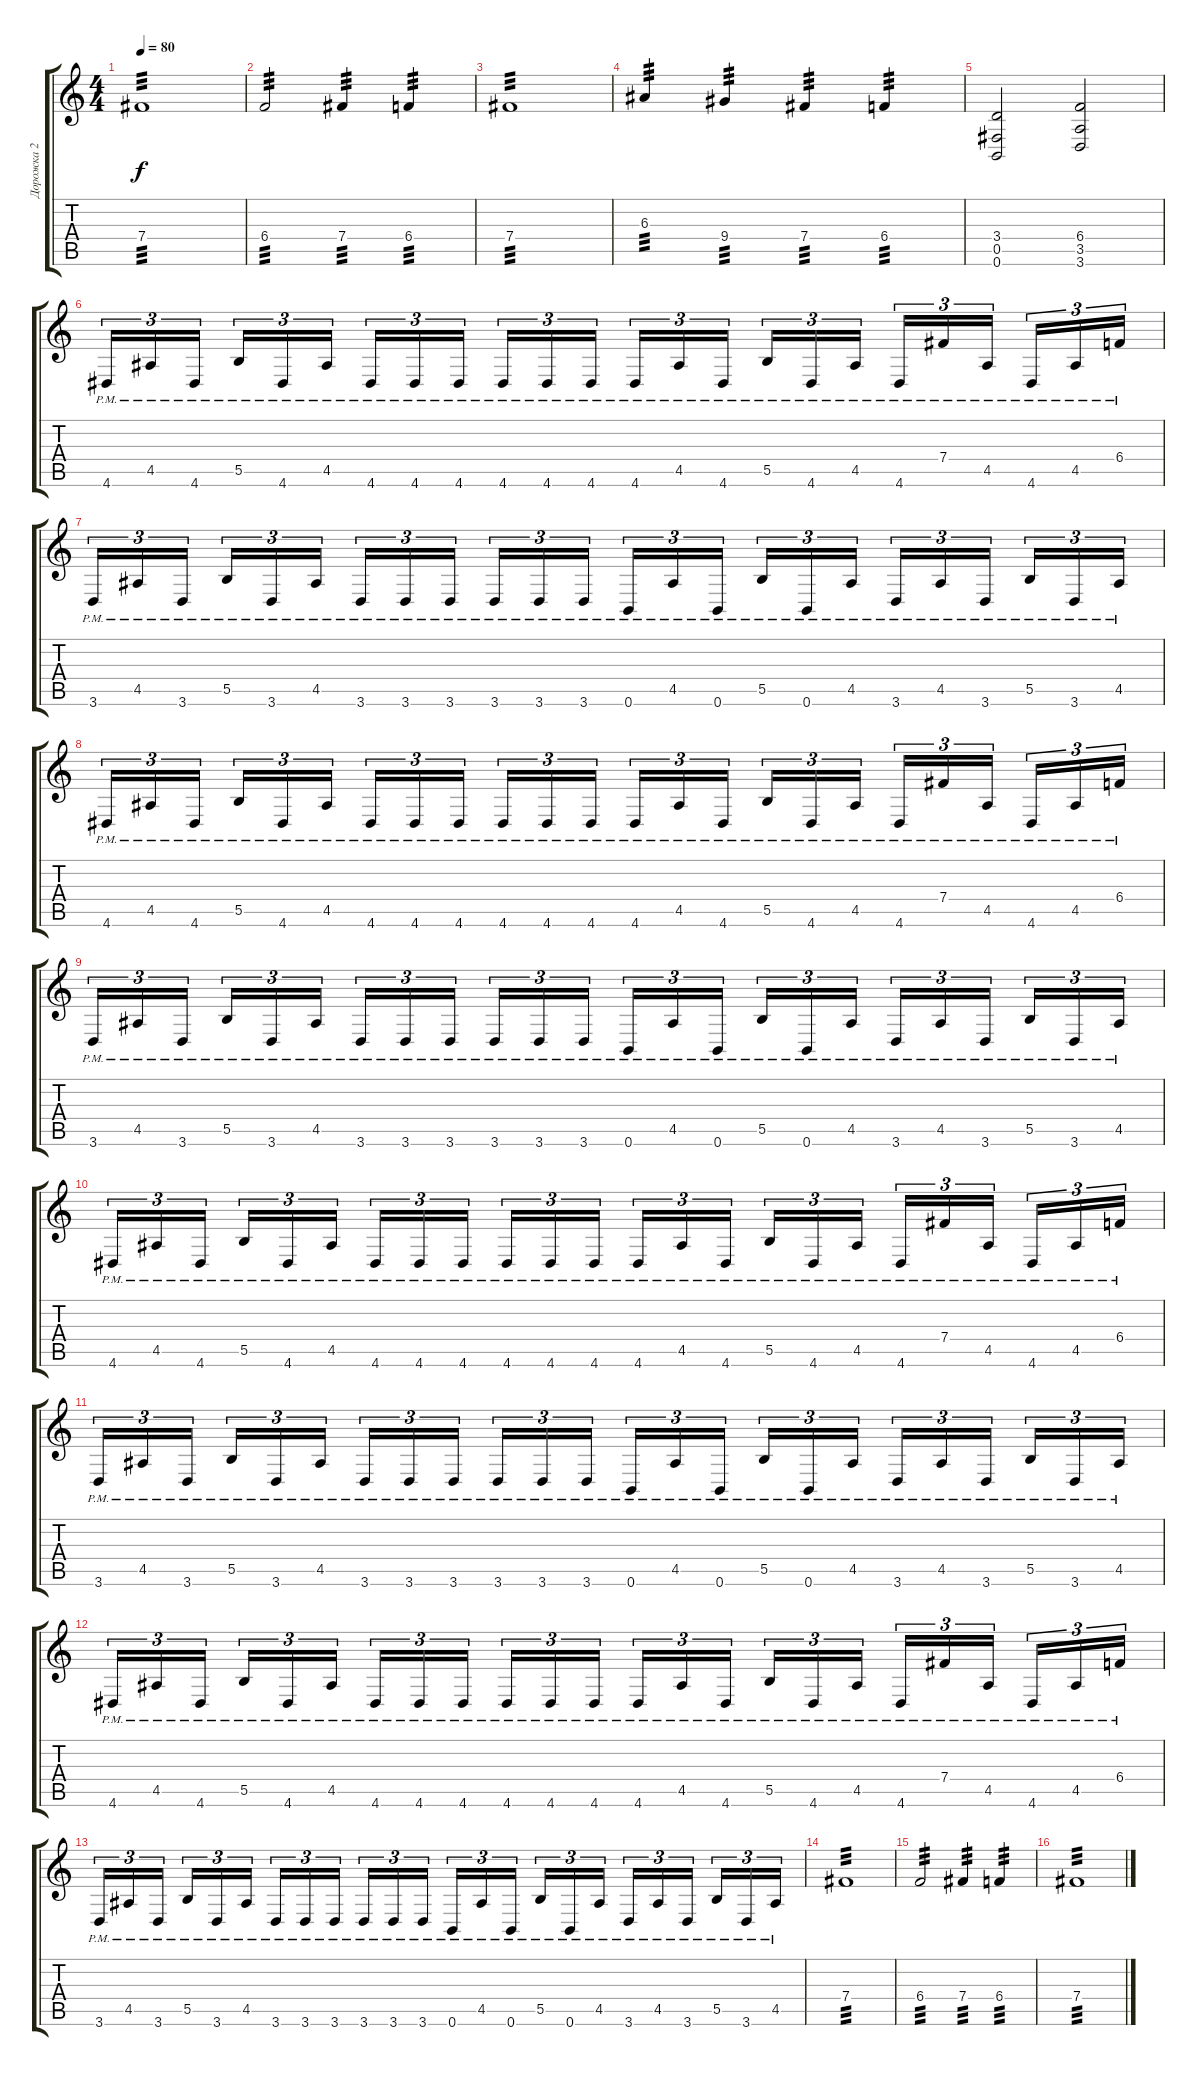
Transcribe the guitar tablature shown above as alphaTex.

\track ("Дорожка 2" "Дорожка 2") {instrument distortionguitar}
\staff {score tabs}
\tuning (Db4 Ab3 E3 B2 Gb2 B1) {hide}
\ts (4 4)
\tempo 80
\clef g2
\ks c
7.4.1{tp 3 dy f} |
6.4.2{tp 3} 7.4.4{tp 3} 6.4.4{tp 3} |
7.4.1{tp 3} |
6.3.4{tp 3} 9.4.4{tp 3} 7.4.4{tp 3} 6.4.4{tp 3} |
(3.4 0.5 0.6).2 (6.4 3.5 3.6).2 |
4.6{pm}.16{tu (3 2)} 4.5{pm}.16{tu (3 2)} 4.6{pm}.16{tu (3 2) beam splitsecondary} 5.5{pm}.16{tu (3 2)} 4.6{pm}.16{tu (3 2)} 4.5{pm}.16{tu (3 2)} 4.6{pm}.16{tu (3 2)} 4.6{pm}.16{tu (3 2)} 4.6{pm}.16{tu (3 2) beam splitsecondary} 4.6{pm}.16{tu (3 2)} 4.6{pm}.16{tu (3 2)} 4.6{pm}.16{tu (3 2)} 4.6{pm}.16{tu (3 2)} 4.5{pm}.16{tu (3 2)} 4.6{pm}.16{tu (3 2) beam splitsecondary} 5.5{pm}.16{tu (3 2)} 4.6{pm}.16{tu (3 2)} 4.5{pm}.16{tu (3 2)} 4.6{pm}.16{tu (3 2)} 7.4{pm}.16{tu (3 2)} 4.5{pm}.16{tu (3 2) beam splitsecondary} 4.6{pm}.16{tu (3 2)} 4.5{pm}.16{tu (3 2)} 6.4{pm}.16{tu (3 2)} |
3.6{pm}.16{tu (3 2)} 4.5{pm}.16{tu (3 2)} 3.6{pm}.16{tu (3 2) beam splitsecondary} 5.5{pm}.16{tu (3 2)} 3.6{pm}.16{tu (3 2)} 4.5{pm}.16{tu (3 2)} 3.6{pm}.16{tu (3 2)} 3.6{pm}.16{tu (3 2)} 3.6{pm}.16{tu (3 2) beam splitsecondary} 3.6{pm}.16{tu (3 2)} 3.6{pm}.16{tu (3 2)} 3.6{pm}.16{tu (3 2)} 0.6{pm}.16{tu (3 2)} 4.5{pm}.16{tu (3 2)} 0.6{pm}.16{tu (3 2) beam splitsecondary} 5.5{pm}.16{tu (3 2)} 0.6{pm}.16{tu (3 2)} 4.5{pm}.16{tu (3 2)} 3.6{pm}.16{tu (3 2)} 4.5{pm}.16{tu (3 2)} 3.6{pm}.16{tu (3 2) beam splitsecondary} 5.5{pm}.16{tu (3 2)} 3.6{pm}.16{tu (3 2)} 4.5{pm}.16{tu (3 2)} |
4.6{pm}.16{tu (3 2)} 4.5{pm}.16{tu (3 2)} 4.6{pm}.16{tu (3 2) beam splitsecondary} 5.5{pm}.16{tu (3 2)} 4.6{pm}.16{tu (3 2)} 4.5{pm}.16{tu (3 2)} 4.6{pm}.16{tu (3 2)} 4.6{pm}.16{tu (3 2)} 4.6{pm}.16{tu (3 2) beam splitsecondary} 4.6{pm}.16{tu (3 2)} 4.6{pm}.16{tu (3 2)} 4.6{pm}.16{tu (3 2)} 4.6{pm}.16{tu (3 2)} 4.5{pm}.16{tu (3 2)} 4.6{pm}.16{tu (3 2) beam splitsecondary} 5.5{pm}.16{tu (3 2)} 4.6{pm}.16{tu (3 2)} 4.5{pm}.16{tu (3 2)} 4.6{pm}.16{tu (3 2)} 7.4{pm}.16{tu (3 2)} 4.5{pm}.16{tu (3 2) beam splitsecondary} 4.6{pm}.16{tu (3 2)} 4.5{pm}.16{tu (3 2)} 6.4{pm}.16{tu (3 2)} |
3.6{pm}.16{tu (3 2)} 4.5{pm}.16{tu (3 2)} 3.6{pm}.16{tu (3 2) beam splitsecondary} 5.5{pm}.16{tu (3 2)} 3.6{pm}.16{tu (3 2)} 4.5{pm}.16{tu (3 2)} 3.6{pm}.16{tu (3 2)} 3.6{pm}.16{tu (3 2)} 3.6{pm}.16{tu (3 2) beam splitsecondary} 3.6{pm}.16{tu (3 2)} 3.6{pm}.16{tu (3 2)} 3.6{pm}.16{tu (3 2)} 0.6{pm}.16{tu (3 2)} 4.5{pm}.16{tu (3 2)} 0.6{pm}.16{tu (3 2) beam splitsecondary} 5.5{pm}.16{tu (3 2)} 0.6{pm}.16{tu (3 2)} 4.5{pm}.16{tu (3 2)} 3.6{pm}.16{tu (3 2)} 4.5{pm}.16{tu (3 2)} 3.6{pm}.16{tu (3 2) beam splitsecondary} 5.5{pm}.16{tu (3 2)} 3.6{pm}.16{tu (3 2)} 4.5{pm}.16{tu (3 2)} |
4.6{pm}.16{tu (3 2)} 4.5{pm}.16{tu (3 2)} 4.6{pm}.16{tu (3 2) beam splitsecondary} 5.5{pm}.16{tu (3 2)} 4.6{pm}.16{tu (3 2)} 4.5{pm}.16{tu (3 2)} 4.6{pm}.16{tu (3 2)} 4.6{pm}.16{tu (3 2)} 4.6{pm}.16{tu (3 2) beam splitsecondary} 4.6{pm}.16{tu (3 2)} 4.6{pm}.16{tu (3 2)} 4.6{pm}.16{tu (3 2)} 4.6{pm}.16{tu (3 2)} 4.5{pm}.16{tu (3 2)} 4.6{pm}.16{tu (3 2) beam splitsecondary} 5.5{pm}.16{tu (3 2)} 4.6{pm}.16{tu (3 2)} 4.5{pm}.16{tu (3 2)} 4.6{pm}.16{tu (3 2)} 7.4{pm}.16{tu (3 2)} 4.5{pm}.16{tu (3 2) beam splitsecondary} 4.6{pm}.16{tu (3 2)} 4.5{pm}.16{tu (3 2)} 6.4{pm}.16{tu (3 2)} |
3.6{pm}.16{tu (3 2)} 4.5{pm}.16{tu (3 2)} 3.6{pm}.16{tu (3 2) beam splitsecondary} 5.5{pm}.16{tu (3 2)} 3.6{pm}.16{tu (3 2)} 4.5{pm}.16{tu (3 2)} 3.6{pm}.16{tu (3 2)} 3.6{pm}.16{tu (3 2)} 3.6{pm}.16{tu (3 2) beam splitsecondary} 3.6{pm}.16{tu (3 2)} 3.6{pm}.16{tu (3 2)} 3.6{pm}.16{tu (3 2)} 0.6{pm}.16{tu (3 2)} 4.5{pm}.16{tu (3 2)} 0.6{pm}.16{tu (3 2) beam splitsecondary} 5.5{pm}.16{tu (3 2)} 0.6{pm}.16{tu (3 2)} 4.5{pm}.16{tu (3 2)} 3.6{pm}.16{tu (3 2)} 4.5{pm}.16{tu (3 2)} 3.6{pm}.16{tu (3 2) beam splitsecondary} 5.5{pm}.16{tu (3 2)} 3.6{pm}.16{tu (3 2)} 4.5{pm}.16{tu (3 2)} |
4.6{pm}.16{tu (3 2)} 4.5{pm}.16{tu (3 2)} 4.6{pm}.16{tu (3 2) beam splitsecondary} 5.5{pm}.16{tu (3 2)} 4.6{pm}.16{tu (3 2)} 4.5{pm}.16{tu (3 2)} 4.6{pm}.16{tu (3 2)} 4.6{pm}.16{tu (3 2)} 4.6{pm}.16{tu (3 2) beam splitsecondary} 4.6{pm}.16{tu (3 2)} 4.6{pm}.16{tu (3 2)} 4.6{pm}.16{tu (3 2)} 4.6{pm}.16{tu (3 2)} 4.5{pm}.16{tu (3 2)} 4.6{pm}.16{tu (3 2) beam splitsecondary} 5.5{pm}.16{tu (3 2)} 4.6{pm}.16{tu (3 2)} 4.5{pm}.16{tu (3 2)} 4.6{pm}.16{tu (3 2)} 7.4{pm}.16{tu (3 2)} 4.5{pm}.16{tu (3 2) beam splitsecondary} 4.6{pm}.16{tu (3 2)} 4.5{pm}.16{tu (3 2)} 6.4{pm}.16{tu (3 2)} |
3.6{pm}.16{tu (3 2)} 4.5{pm}.16{tu (3 2)} 3.6{pm}.16{tu (3 2) beam splitsecondary} 5.5{pm}.16{tu (3 2)} 3.6{pm}.16{tu (3 2)} 4.5{pm}.16{tu (3 2)} 3.6{pm}.16{tu (3 2)} 3.6{pm}.16{tu (3 2)} 3.6{pm}.16{tu (3 2) beam splitsecondary} 3.6{pm}.16{tu (3 2)} 3.6{pm}.16{tu (3 2)} 3.6{pm}.16{tu (3 2)} 0.6{pm}.16{tu (3 2)} 4.5{pm}.16{tu (3 2)} 0.6{pm}.16{tu (3 2) beam splitsecondary} 5.5{pm}.16{tu (3 2)} 0.6{pm}.16{tu (3 2)} 4.5{pm}.16{tu (3 2)} 3.6{pm}.16{tu (3 2)} 4.5{pm}.16{tu (3 2)} 3.6{pm}.16{tu (3 2) beam splitsecondary} 5.5{pm}.16{tu (3 2)} 3.6{pm}.16{tu (3 2)} 4.5{pm}.16{tu (3 2)} |
7.4.1{tp 3} |
6.4.2{tp 3} 7.4.4{tp 3} 6.4.4{tp 3} |
7.4.1{tp 3}
